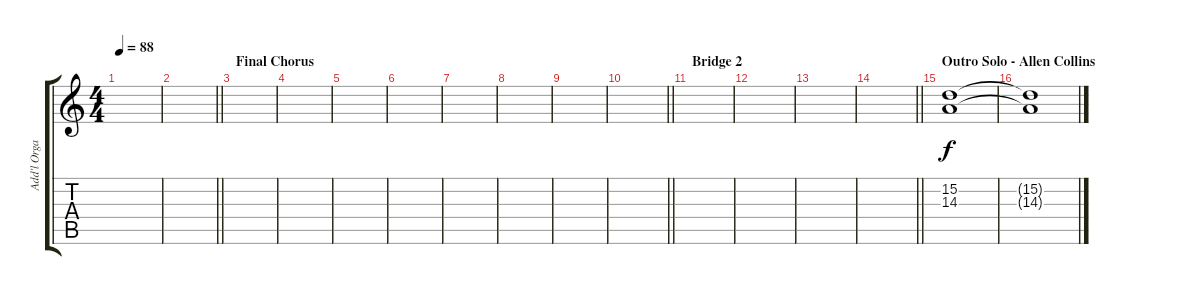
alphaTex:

\track ("Add'l Organ over solo" "Add'l Orga") {instrument rockorgan}
\staff {score tabs}
\tuning (E4 B3 G3 D3 A2 E2) {hide}
\ts (4 4)
\tempo 88
\clef g2
\ks c
|
\barLineRight lightlight
|
\section ("" "Final Chorus")
|
|
|
|
|
|
|
\barLineRight lightlight
|
\section ("" "Bridge 2")
|
|
|
\barLineRight lightlight
|
\section ("" "Outro Solo - Allen Collins")
(15.2 14.3).1 |
(15.2{t} 14.3{t}).1
